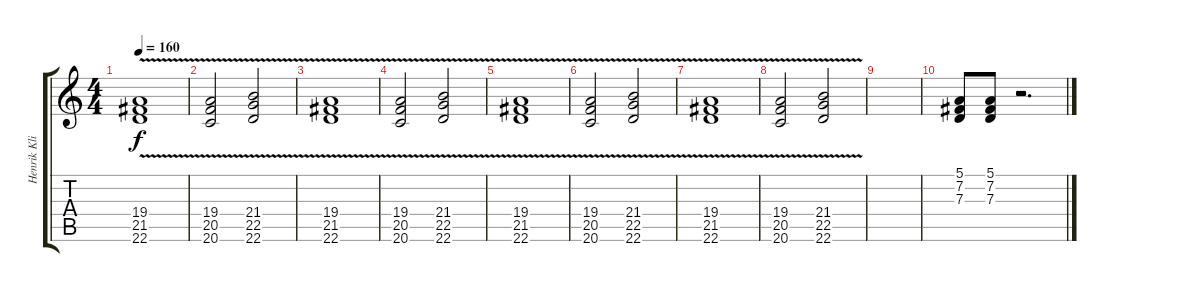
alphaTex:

\track ("Henrik Klingenberg" "Henrik Kli") {instrument pad3polysynth}
\staff {score tabs}
\tuning (E4 B3 G3 D3 A2 E2) {hide}
\ts (4 4)
\tempo 160
\clef g2
\ks c
(19.4{v} 21.5{v} 22.6{v}).1{dy f volume 13 instrument synthbrass1} |
(19.4{v} 20.5{v} 20.6{v}).2 (21.4{v} 22.5{v} 22.6{v}).2 |
(19.4{v} 21.5{v} 22.6{v}).1 |
(19.4{v} 20.5{v} 20.6{v}).2 (21.4{v} 22.5{v} 22.6{v}).2 |
(19.4{v} 21.5{v} 22.6{v}).1 |
(19.4{v} 20.5{v} 20.6{v}).2 (21.4{v} 22.5{v} 22.6{v}).2 |
(19.4{v} 21.5{v} 22.6{v}).1 |
(19.4{v} 20.5{v} 20.6{v}).2 (21.4{v} 22.5{v} 22.6{v}).2 |
|
(5.1 7.2 7.3).8 (5.1 7.2 7.3).8 r.2{d}
